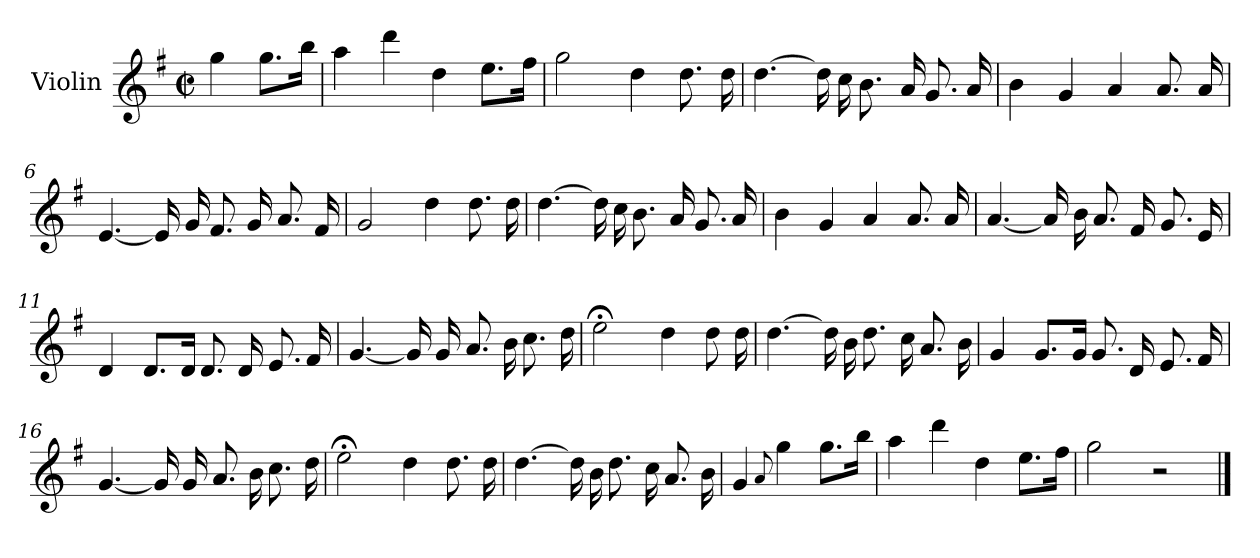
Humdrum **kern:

**kern
*part1
*staff1
*I"Violin
*I'Vln.
*clefG2
*k[f#]
*M2/2
*met(c|)
=1
4gg\
8.gg\L
16bb\Jk
=2
4aa\
4ddd\
4dd\
8.ee\L
16ff#\Jk
=3
2gg\
4dd\
8.dd\
16dd\
=4
[4.dd\
16dd\]
16cc\
8.b\
16a/
8.g/
16a/
=5
4b\
4g/
4a/
8.a/
16a/
!!LO:LB:g=z
=6
[4.e/
16e/]
16g/
8.f#/
16g/
8.a/
16f#/
=7
2g/
4dd\
8.dd\
16dd\
=8
[4.dd\
16dd\]
16cc\
8.b\
16a/
8.g/
16a/
=9
4b\
4g/
4a/
8.a/
16a/
!!LO:LB:g=z
=10
[4.a/
16a/]
16b\
8.a/
16f#/
8.g/
16e/
=11
4d/
8.d/L
16d/Jk
8.d/
16d/
8.e/
16f#/
=12
[4.g/
16g/]
16g/
8.a/
16b\
8.cc\
16dd\
=13
2ee;<\
4dd\
8dd\
16dd\
!!LO:LB:g=z
=14
[4.dd\
16dd\]
16b\
8.dd\
16cc\
8.a/
16b\
=15
4g/
8.g/L
16g/Jk
8.g/
16d/
8.e/
16f#/
=16
[4.g/
16g/]
16g/
8.a/
16b\
8.cc\
16dd\
=17
2ee;<\
4dd\
8.dd\
16dd\
!!LO:LB:g=z
=18
[4.dd\
16dd\]
16b\
8.dd\
16cc\
8.a/
16b\
=19
4g/
8qqa/
4gg\
8.gg\L
16bb\Jk
=20
4aa\
4ddd\
4dd\
8.ee\L
16ff#\Jk
=21
2gg\
2r
==
*-
